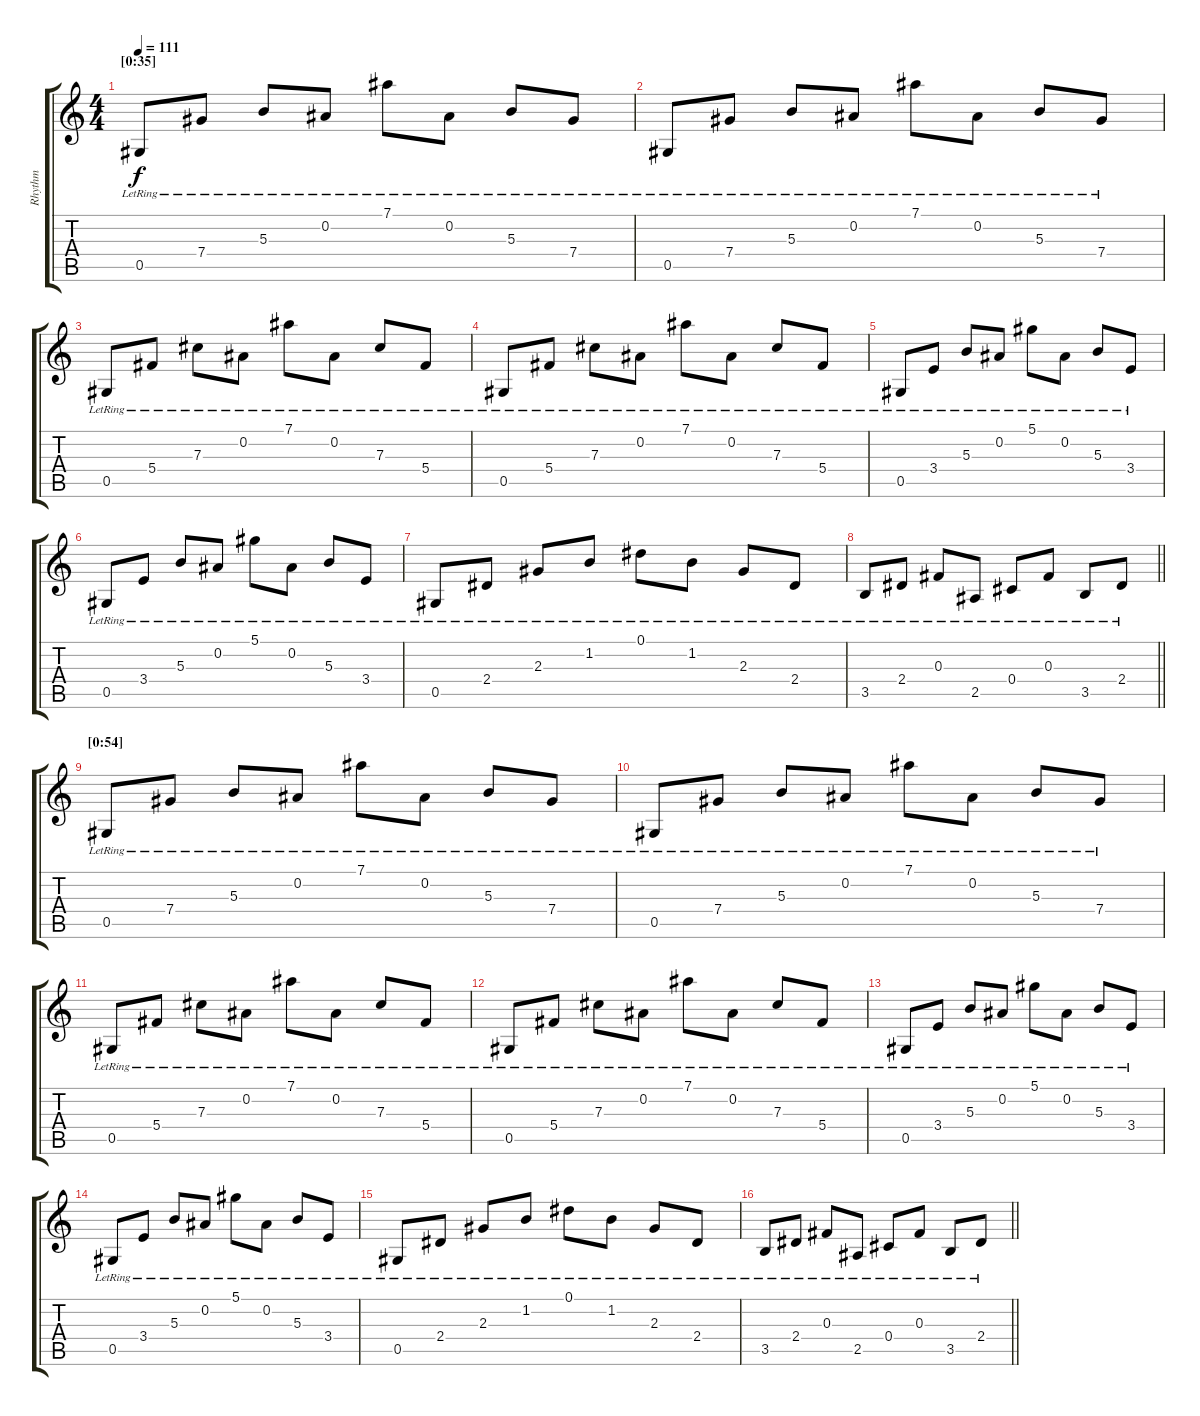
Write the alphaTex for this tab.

\track ("Rhythm" "Rhythm") {instrument electricguitarclean}
\staff {score tabs}
\tuning (Eb4 Bb3 Gb3 Db3 Ab2 Eb2) {hide}
\ts (4 4)
\section ("" "[0:35]")
\tempo 111
\clef g2
\ks c
0.5{lr}.8{dy f} 7.4{lr}.8 5.3{lr}.8 0.2{lr}.8 7.1{lr}.8 0.2{lr}.8 5.3{lr}.8 7.4{lr}.8 |
0.5{lr}.8 7.4{lr}.8 5.3{lr}.8 0.2{lr}.8 7.1{lr}.8 0.2{lr}.8 5.3{lr}.8 7.4{lr}.8 |
0.5{lr}.8 5.4{lr}.8 7.3{lr}.8 0.2{lr}.8 7.1{lr}.8 0.2{lr}.8 7.3{lr}.8 5.4{lr}.8 |
0.5{lr}.8 5.4{lr}.8 7.3{lr}.8 0.2{lr}.8 7.1{lr}.8 0.2{lr}.8 7.3{lr}.8 5.4{lr}.8 |
0.5{lr}.8 3.4{lr}.8 5.3{lr}.8 0.2{lr}.8 5.1{lr}.8 0.2{lr}.8 5.3{lr}.8 3.4{lr}.8 |
0.5{lr}.8 3.4{lr}.8 5.3{lr}.8 0.2{lr}.8 5.1{lr}.8 0.2{lr}.8 5.3{lr}.8 3.4{lr}.8 |
0.5{lr}.8 2.4{lr}.8 2.3{lr}.8 1.2{lr}.8 0.1{lr}.8 1.2{lr}.8 2.3{lr}.8 2.4{lr}.8 |
\barLineRight lightlight
3.5{lr}.8 2.4{lr}.8 0.3{lr}.8 2.5{lr}.8 0.4{lr}.8 0.3{lr}.8 3.5{lr}.8 2.4{lr}.8 |
\section ("" "[0:54]")
0.5{lr}.8 7.4{lr}.8 5.3{lr}.8 0.2{lr}.8 7.1{lr}.8 0.2{lr}.8 5.3{lr}.8 7.4{lr}.8 |
0.5{lr}.8 7.4{lr}.8 5.3{lr}.8 0.2{lr}.8 7.1{lr}.8 0.2{lr}.8 5.3{lr}.8 7.4{lr}.8 |
0.5{lr}.8 5.4{lr}.8 7.3{lr}.8 0.2{lr}.8 7.1{lr}.8 0.2{lr}.8 7.3{lr}.8 5.4{lr}.8 |
0.5{lr}.8 5.4{lr}.8 7.3{lr}.8 0.2{lr}.8 7.1{lr}.8 0.2{lr}.8 7.3{lr}.8 5.4{lr}.8 |
0.5{lr}.8 3.4{lr}.8 5.3{lr}.8 0.2{lr}.8 5.1{lr}.8 0.2{lr}.8 5.3{lr}.8 3.4{lr}.8 |
0.5{lr}.8 3.4{lr}.8 5.3{lr}.8 0.2{lr}.8 5.1{lr}.8 0.2{lr}.8 5.3{lr}.8 3.4{lr}.8 |
0.5{lr}.8 2.4{lr}.8 2.3{lr}.8 1.2{lr}.8 0.1{lr}.8 1.2{lr}.8 2.3{lr}.8 2.4{lr}.8 |
\barLineRight lightlight
3.5{lr}.8 2.4{lr}.8 0.3{lr}.8 2.5{lr}.8 0.4{lr}.8 0.3{lr}.8 3.5{lr}.8 2.4{lr}.8
